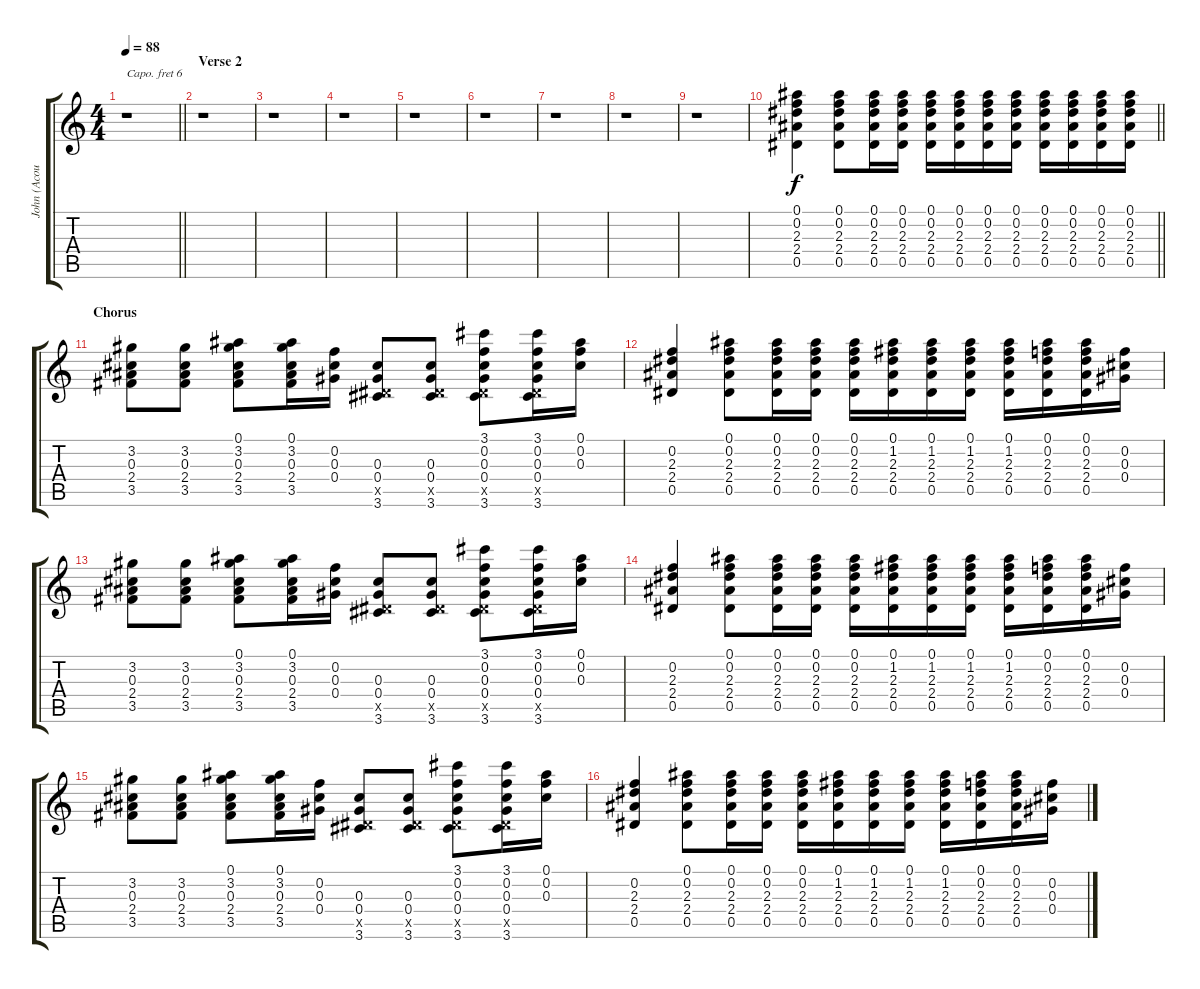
\track ("John (Acoustic 2)" "John (Acou") {instrument acousticguitarsteel}
\staff {score tabs}
\capo 6
\tuning (E4 B3 G3 D3 A2 E2) {hide}
\ts (4 4)
\tempo 88
\clef g2
\barLineRight lightlight
\ks c
r.1{dy f} |
\section ("" "Verse 2")
r.1 |
r.1 |
r.1 |
r.1 |
r.1 |
r.1 |
r.1 |
r.1 |
\barLineRight lightlight
(0.1 0.2 2.3 2.4 0.5).4 (0.1 0.2 2.3 2.4 0.5).8 (0.1 0.2 2.3 2.4 0.5).16 (0.1 0.2 2.3 2.4 0.5).16 (0.1 0.2 2.3 2.4 0.5).16 (0.1 0.2 2.3 2.4 0.5).16 (0.1 0.2 2.3 2.4 0.5).16 (0.1 0.2 2.3 2.4 0.5).16 (0.1 0.2 2.3 2.4 0.5).16 (0.1 0.2 2.3 2.4 0.5).16 (0.1 0.2 2.3 2.4 0.5).16 (0.1 0.2 2.3 2.4 0.5).16 |
\section ("" "Chorus")
(3.2 0.3 2.4 3.5).8 (3.2 0.3 2.4 3.5).8 (0.1 3.2 0.3 2.4 3.5).8 (0.1 3.2 0.3 2.4 3.5).16 (0.2 0.3 0.4).16 (0.3 0.4 0.5{x} 3.6).8 (0.3 0.4 0.5{x} 3.6).8 (3.1 0.2 0.3 0.4 0.5{x} 3.6).8 (3.1 0.2 0.3 0.4 0.5{x} 3.6).16 (0.1 0.2 0.3).16 |
(0.2 2.3 2.4 0.5).4 (0.1 0.2 2.3 2.4 0.5).8 (0.1 0.2 2.3 2.4 0.5).16 (0.1 0.2 2.3 2.4 0.5).16 (0.1 0.2 2.3 2.4 0.5).16 (0.1 1.2 2.3 2.4 0.5).16 (0.1 1.2 2.3 2.4 0.5).16 (0.1 1.2 2.3 2.4 0.5).16 (0.1 1.2 2.3 2.4 0.5).16 (0.1 0.2 2.3 2.4 0.5).16 (0.1 0.2 2.3 2.4 0.5).16 (0.2 0.3 0.4).16 |
(3.2 0.3 2.4 3.5).8 (3.2 0.3 2.4 3.5).8 (0.1 3.2 0.3 2.4 3.5).8 (0.1 3.2 0.3 2.4 3.5).16 (0.2 0.3 0.4).16 (0.3 0.4 0.5{x} 3.6).8 (0.3 0.4 0.5{x} 3.6).8 (3.1 0.2 0.3 0.4 0.5{x} 3.6).8 (3.1 0.2 0.3 0.4 0.5{x} 3.6).16 (0.1 0.2 0.3).16 |
(0.2 2.3 2.4 0.5).4 (0.1 0.2 2.3 2.4 0.5).8 (0.1 0.2 2.3 2.4 0.5).16 (0.1 0.2 2.3 2.4 0.5).16 (0.1 0.2 2.3 2.4 0.5).16 (0.1 1.2 2.3 2.4 0.5).16 (0.1 1.2 2.3 2.4 0.5).16 (0.1 1.2 2.3 2.4 0.5).16 (0.1 1.2 2.3 2.4 0.5).16 (0.1 0.2 2.3 2.4 0.5).16 (0.1 0.2 2.3 2.4 0.5).16 (0.2 0.3 0.4).16 |
(3.2 0.3 2.4 3.5).8 (3.2 0.3 2.4 3.5).8 (0.1 3.2 0.3 2.4 3.5).8 (0.1 3.2 0.3 2.4 3.5).16 (0.2 0.3 0.4).16 (0.3 0.4 0.5{x} 3.6).8 (0.3 0.4 0.5{x} 3.6).8 (3.1 0.2 0.3 0.4 0.5{x} 3.6).8 (3.1 0.2 0.3 0.4 0.5{x} 3.6).16 (0.1 0.2 0.3).16 |
(0.2 2.3 2.4 0.5).4 (0.1 0.2 2.3 2.4 0.5).8 (0.1 0.2 2.3 2.4 0.5).16 (0.1 0.2 2.3 2.4 0.5).16 (0.1 0.2 2.3 2.4 0.5).16 (0.1 1.2 2.3 2.4 0.5).16 (0.1 1.2 2.3 2.4 0.5).16 (0.1 1.2 2.3 2.4 0.5).16 (0.1 1.2 2.3 2.4 0.5).16 (0.1 0.2 2.3 2.4 0.5).16 (0.1 0.2 2.3 2.4 0.5).16 (0.2 0.3 0.4).16
